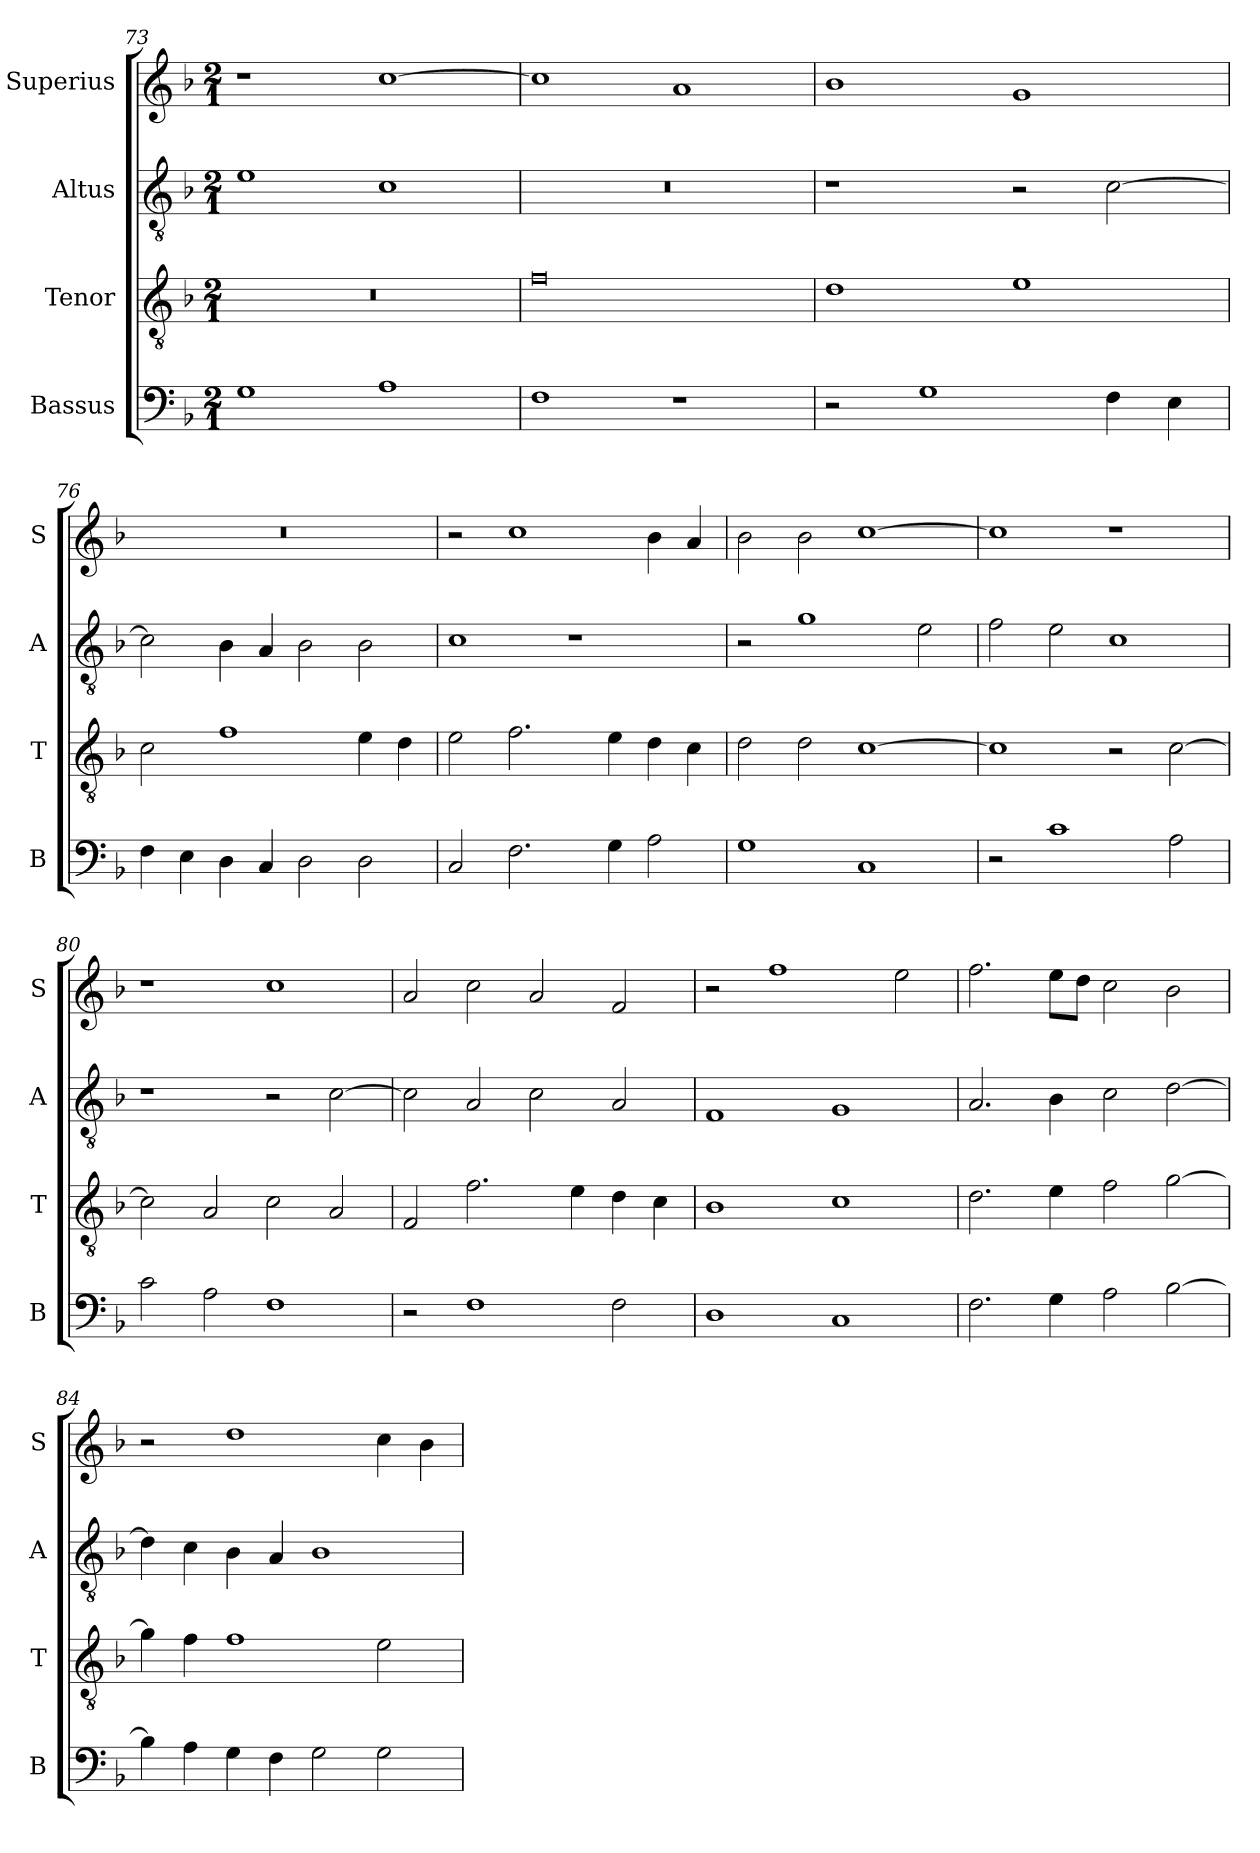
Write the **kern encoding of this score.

**kern	**kern	**kern	**kern
*part4	*part3	*part2	*part1
*staff4	*staff3	*staff2	*staff1
*I"Bassus	*I"Tenor	*I"Altus	*I"Superius
*I'B	*I'T	*I'A	*I'S
*clefF4	*clefGv2	*clefGv2	*clefG2
*k[b-]	*k[b-]	*k[b-]	*k[b-]
*M2/1	*M2/1	*M2/1	*M2/1
=73	=73	=73	=73
1G	0r	1e	1r
1A	.	1c	[1cc
=74	=74	=74	=74
1F	0f	0r	1cc]
1r	.	.	1a
=75	=75	=75	=75
2r	1d	1r	1b-
1G	.	.	.
.	1e	2r	1g
4F\	.	[2c\	.
4E\	.	.	.
=76	=76	=76	=76
4F\	2c\	2c\]	0r
4E\	.	.	.
4D\	1f	4B-\	.
4C/	.	4A/	.
2D\	.	2B-\	.
2D\	4e\	2B-\	.
.	4d\	.	.
=77	=77	=77	=77
2C/	2e\	1c	2r
2.F\	2.f\	.	1cc
.	.	1r	.
4G\	4e\	.	.
2A\	4d\	.	4b-\
.	4c\	.	4a/
=78	=78	=78	=78
1G	2d\	2r	2b-\
.	2d\	1g	2b-\
1C	[1c	.	[1cc
.	.	2e\	.
=79	=79	=79	=79
2r	1c]	2f\	1cc]
1c	.	2e\	.
.	2r	1c	1r
2A\	[2c\	.	.
=80	=80	=80	=80
2c\	2c\]	1r	1r
2A\	2A/	.	.
1F	2c\	2r	1cc
.	2A/	[2c\	.
=81	=81	=81	=81
2r	2F/	2c\]	2a/
1F	2.f\	2A/	2cc\
.	.	2c\	2a/
.	4e\	.	.
2F\	4d\	2A/	2f/
.	4c\	.	.
=82	=82	=82	=82
1D	1B-	1F	2r
.	.	.	1ff
1C	1c	1G	.
.	.	.	2ee\
=83	=83	=83	=83
2.F\	2.d\	2.A/	2.ff\
4G\	4e\	4B-\	8ee\L
.	.	.	8dd\J
2A\	2f\	2c\	2cc\
[2B-\	[2g\	[2d\	2b-\
=84	=84	=84	=84
4B-\]	4g\]	4d\]	2r
4A\	4f\	4c\	.
4G\	1f	4B-\	1dd
4F\	.	4A/	.
2G\	.	1B-	.
2G\	2e\	.	4cc\
.	.	.	4b-\
=	=	=	=
*-	*-	*-	*-
